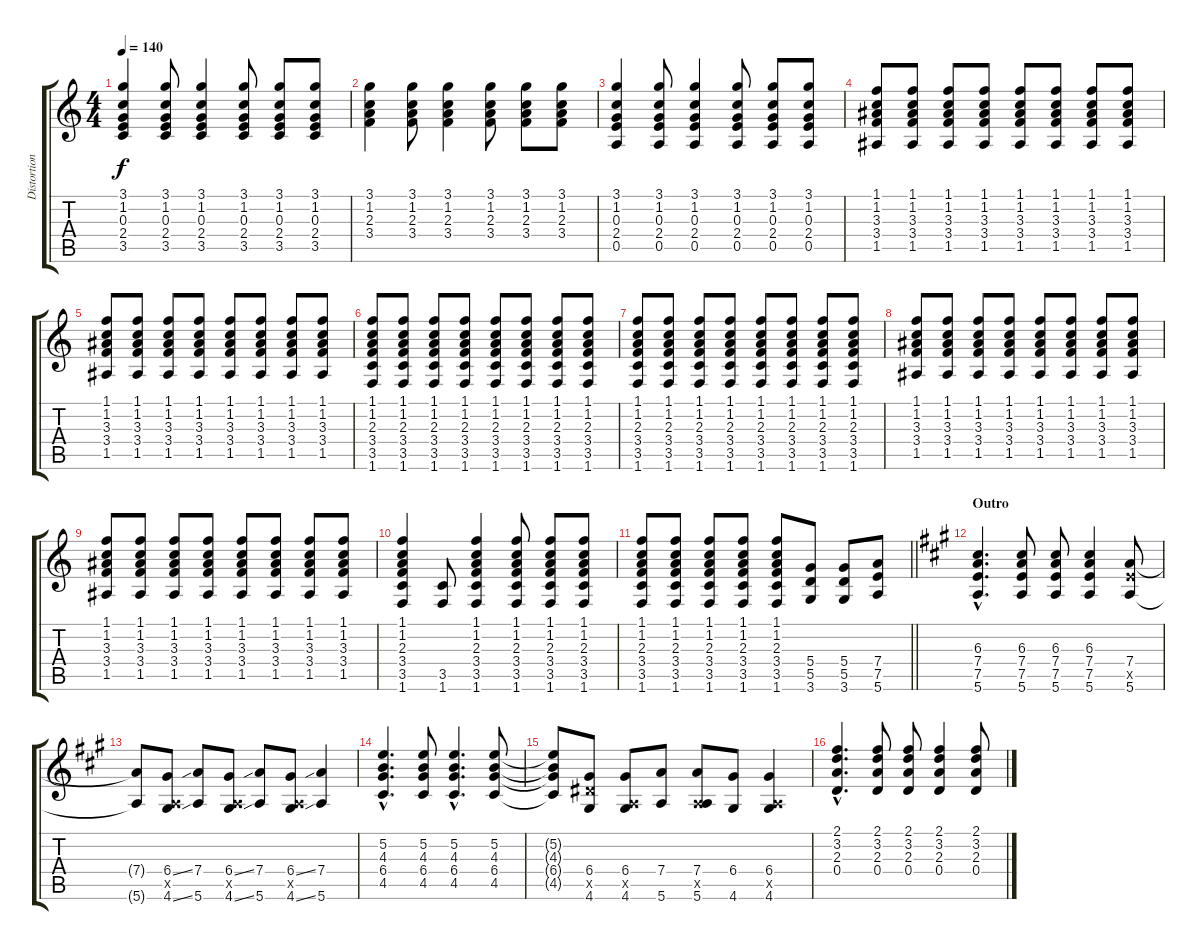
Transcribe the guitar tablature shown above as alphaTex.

\track ("Distortion Guitar 2" "Distortion") {instrument distortionguitar}
\staff {score tabs}
\tuning (E4 B3 G3 D3 A2 E2) {hide}
\ts (4 4)
\tempo 140
\clef g2
\ks c
(3.1 1.2 0.3 2.4 3.5).4{dy f} (3.1 1.2 0.3 2.4 3.5).8 (3.1 1.2 0.3 2.4 3.5).4 (3.1 1.2 0.3 2.4 3.5).8 (3.1 1.2 0.3 2.4 3.5).8 (3.1 1.2 0.3 2.4 3.5).8 |
(3.1 1.2 2.3 3.4).4 (3.1 1.2 2.3 3.4).8 (3.1 1.2 2.3 3.4).4 (3.1 1.2 2.3 3.4).8 (3.1 1.2 2.3 3.4).8 (3.1 1.2 2.3 3.4).8 |
(3.1 1.2 0.3 2.4 0.5).4 (3.1 1.2 0.3 2.4 0.5).8 (3.1 1.2 0.3 2.4 0.5).4 (3.1 1.2 0.3 2.4 0.5).8 (3.1 1.2 0.3 2.4 0.5).8 (3.1 1.2 0.3 2.4 0.5).8 |
(1.1 1.2 3.3 3.4 1.5).8 (1.1 1.2 3.3 3.4 1.5).8 (1.1 1.2 3.3 3.4 1.5).8 (1.1 1.2 3.3 3.4 1.5).8 (1.1 1.2 3.3 3.4 1.5).8 (1.1 1.2 3.3 3.4 1.5).8 (1.1 1.2 3.3 3.4 1.5).8 (1.1 1.2 3.3 3.4 1.5).8 |
(1.1 1.2 3.3 3.4 1.5).8 (1.1 1.2 3.3 3.4 1.5).8 (1.1 1.2 3.3 3.4 1.5).8 (1.1 1.2 3.3 3.4 1.5).8 (1.1 1.2 3.3 3.4 1.5).8 (1.1 1.2 3.3 3.4 1.5).8 (1.1 1.2 3.3 3.4 1.5).8 (1.1 1.2 3.3 3.4 1.5).8 |
(1.1 1.2 2.3 3.4 3.5 1.6).8 (1.1 1.2 2.3 3.4 3.5 1.6).8 (1.1 1.2 2.3 3.4 3.5 1.6).8 (1.1 1.2 2.3 3.4 3.5 1.6).8 (1.1 1.2 2.3 3.4 3.5 1.6).8 (1.1 1.2 2.3 3.4 3.5 1.6).8 (1.1 1.2 2.3 3.4 3.5 1.6).8 (1.1 1.2 2.3 3.4 3.5 1.6).8 |
(1.1 1.2 2.3 3.4 3.5 1.6).8 (1.1 1.2 2.3 3.4 3.5 1.6).8 (1.1 1.2 2.3 3.4 3.5 1.6).8 (1.1 1.2 2.3 3.4 3.5 1.6).8 (1.1 1.2 2.3 3.4 3.5 1.6).8 (1.1 1.2 2.3 3.4 3.5 1.6).8 (1.1 1.2 2.3 3.4 3.5 1.6).8 (1.1 1.2 2.3 3.4 3.5 1.6).8 |
(1.1 1.2 3.3 3.4 1.5).8 (1.1 1.2 3.3 3.4 1.5).8 (1.1 1.2 3.3 3.4 1.5).8 (1.1 1.2 3.3 3.4 1.5).8 (1.1 1.2 3.3 3.4 1.5).8 (1.1 1.2 3.3 3.4 1.5).8 (1.1 1.2 3.3 3.4 1.5).8 (1.1 1.2 3.3 3.4 1.5).8 |
(1.1 1.2 3.3 3.4 1.5).8 (1.1 1.2 3.3 3.4 1.5).8 (1.1 1.2 3.3 3.4 1.5).8 (1.1 1.2 3.3 3.4 1.5).8 (1.1 1.2 3.3 3.4 1.5).8 (1.1 1.2 3.3 3.4 1.5).8 (1.1 1.2 3.3 3.4 1.5).8 (1.1 1.2 3.3 3.4 1.5).8 |
(1.1 1.2 2.3 3.4 3.5 1.6).4 (3.5 1.6).8 (1.1 1.2 2.3 3.4 3.5 1.6).4 (1.1 1.2 2.3 3.4 3.5 1.6).8 (1.1 1.2 2.3 3.4 3.5 1.6).8 (1.1 1.2 2.3 3.4 3.5 1.6).8 |
\barLineRight lightlight
(1.1 1.2 2.3 3.4 3.5 1.6).8 (1.1 1.2 2.3 3.4 3.5 1.6).8 (1.1 1.2 2.3 3.4 3.5 1.6).8 (1.1 1.2 2.3 3.4 3.5 1.6).8 (1.1 1.2 2.3 3.4 3.5 1.6).8 (5.4 5.5 3.6).8 (5.4 5.5 3.6).8 (7.4 7.5 5.6).8 |
\section ("" "Outro")
\ks a
(6.3{hac} 7.4{hac} 7.5{hac} 5.6{hac}).4{d} (6.3 7.4 7.5 5.6).8 (6.3 7.4 7.5 5.6).8 (6.3 7.4 7.5 5.6).4 (7.4 7.5{x} 5.6).8 |
(7.4{t} 5.6{t}).8 (6.4{ss} 0.5{x} 4.6{ss}).8 (7.4 5.6).8 (6.4{ss} 0.5{x} 4.6{ss}).8 (7.4 5.6).8 (6.4{ss} 0.5{x} 4.6{ss}).8 (7.4 5.6).4 |
(5.2{hac} 4.3{hac} 6.4{hac} 4.5{hac}).4{d} (5.2 4.3 6.4 4.5).8 (5.2{hac} 4.3{hac} 6.4{hac} 4.5{hac}).4{d} (5.2 4.3 6.4 4.5).8 |
(5.2{t} 4.3{t} 6.4{t} 4.5{t}).8 (6.4 6.5{x} 4.6).8 (6.4 0.5{x} 4.6).8 (7.4 5.6).8 (7.4 0.5{x} 5.6).8 (6.4 4.6).8 (6.4 0.5{x} 4.6).4 |
(2.1{hac} 3.2{hac} 2.3{hac} 0.4{hac}).4{d} (2.1 3.2 2.3 0.4).8 (2.1 3.2 2.3 0.4).8 (2.1 3.2 2.3 0.4).4 (2.1 3.2 2.3 0.4).8
